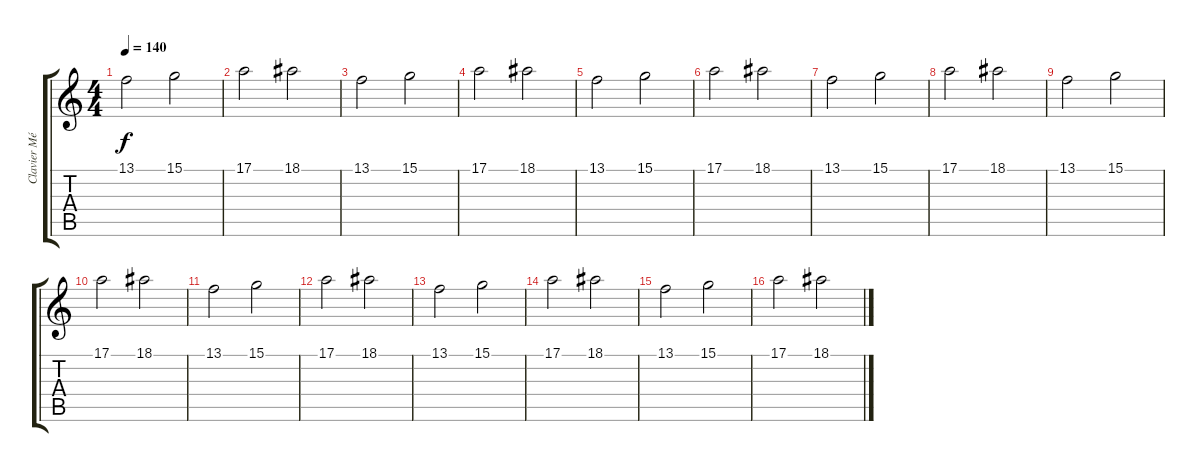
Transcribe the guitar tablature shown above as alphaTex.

\track ("Clavier Mélodie" "Clavier Mé") {instrument tremolostrings}
\staff {score tabs}
\tuning (E4 B3 G3 D3 A2 E2) {hide}
\ts (4 4)
\tempo 140
\clef g2
\ks c
13.1.2{dy f} 15.1.2 |
17.1.2 18.1.2 |
13.1.2 15.1.2 |
17.1.2 18.1.2 |
13.1.2 15.1.2 |
17.1.2 18.1.2 |
13.1.2 15.1.2 |
17.1.2 18.1.2 |
13.1.2 15.1.2 |
17.1.2 18.1.2 |
13.1.2 15.1.2 |
17.1.2 18.1.2 |
13.1.2 15.1.2 |
17.1.2 18.1.2 |
13.1.2 15.1.2 |
17.1.2 18.1.2
